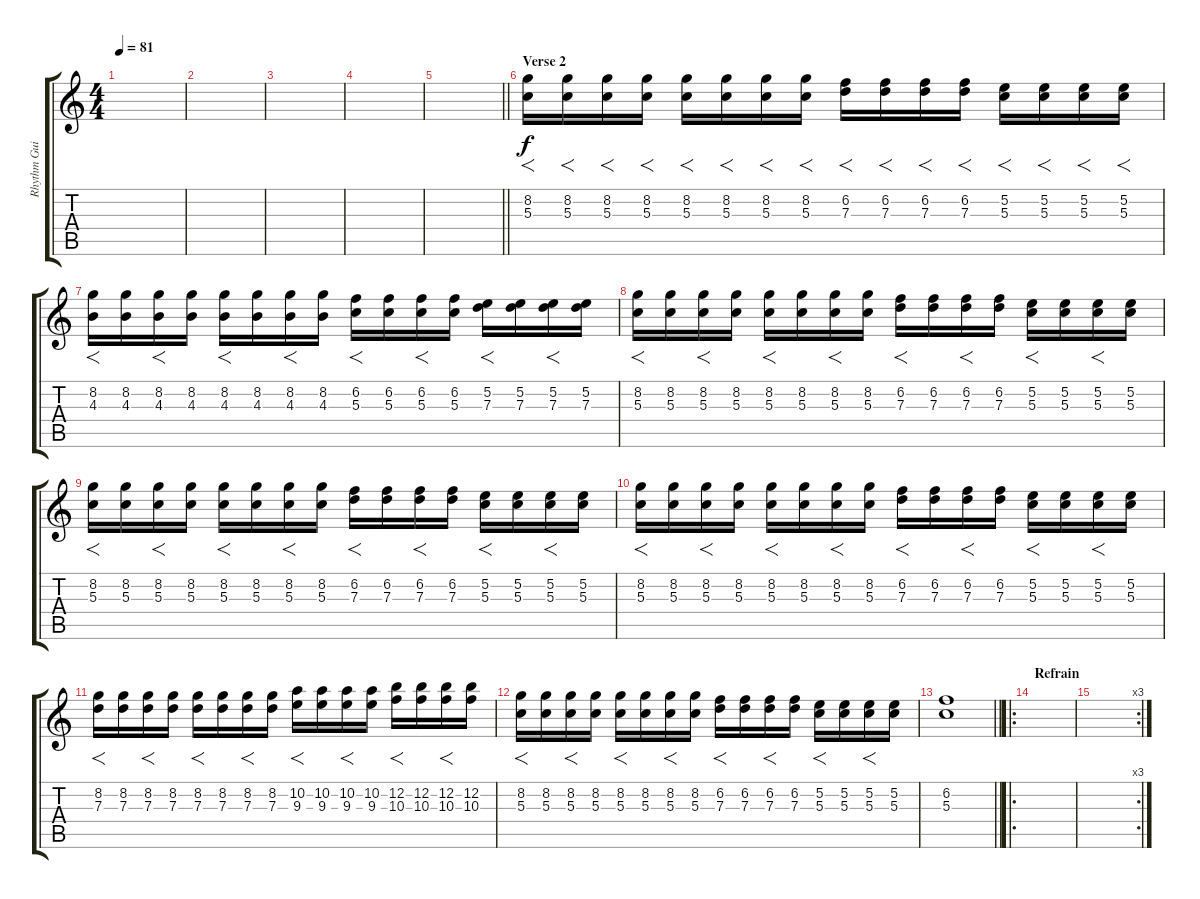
\track ("Rhythm Guitar #1" "Rhythm Gui") {instrument electricguitarclean}
\staff {score tabs}
\tuning (E4 B3 G3 D3 A2 E2) {hide}
\ts (4 4)
\tempo 81
\clef g2
\ks c
|
|
|
|
\barLineRight lightlight
|
\section ("" "Verse 2")
(8.2 5.3).16{f} (8.2 5.3).16{f} (8.2 5.3).16{f} (8.2 5.3).16{f} (8.2 5.3).16{f} (8.2 5.3).16{f} (8.2 5.3).16{f} (8.2 5.3).16{f} (6.2 7.3).16{f} (6.2 7.3).16{f} (6.2 7.3).16{f} (6.2 7.3).16{f} (5.2 5.3).16{f} (5.2 5.3).16{f} (5.2 5.3).16{f} (5.2 5.3).16{f} |
(8.2 4.3).16{f} (8.2 4.3).16 (8.2 4.3).16{f} (8.2 4.3).16 (8.2 4.3).16{f} (8.2 4.3).16 (8.2 4.3).16{f} (8.2 4.3).16 (6.2 5.3).16{f} (6.2 5.3).16 (6.2 5.3).16{f} (6.2 5.3).16 (5.2 7.3).16{f} (5.2 7.3).16 (5.2 7.3).16{f} (5.2 7.3).16 |
(8.2 5.3).16{f} (8.2 5.3).16 (8.2 5.3).16{f} (8.2 5.3).16 (8.2 5.3).16{f} (8.2 5.3).16 (8.2 5.3).16{f} (8.2 5.3).16 (6.2 7.3).16{f} (6.2 7.3).16 (6.2 7.3).16{f} (6.2 7.3).16 (5.2 5.3).16{f} (5.2 5.3).16 (5.2 5.3).16{f} (5.2 5.3).16 |
(8.2 5.3).16{f} (8.2 5.3).16 (8.2 5.3).16{f} (8.2 5.3).16 (8.2 5.3).16{f} (8.2 5.3).16 (8.2 5.3).16{f} (8.2 5.3).16 (6.2 7.3).16{f} (6.2 7.3).16 (6.2 7.3).16{f} (6.2 7.3).16 (5.2 5.3).16{f} (5.2 5.3).16 (5.2 5.3).16{f} (5.2 5.3).16 |
(8.2 5.3).16{f} (8.2 5.3).16 (8.2 5.3).16{f} (8.2 5.3).16 (8.2 5.3).16{f} (8.2 5.3).16 (8.2 5.3).16{f} (8.2 5.3).16 (6.2 7.3).16{f} (6.2 7.3).16 (6.2 7.3).16{f} (6.2 7.3).16 (5.2 5.3).16{f} (5.2 5.3).16 (5.2 5.3).16{f} (5.2 5.3).16 |
(8.2 7.3).16{f} (8.2 7.3).16 (8.2 7.3).16{f} (8.2 7.3).16 (8.2 7.3).16{f} (8.2 7.3).16 (8.2 7.3).16{f} (8.2 7.3).16 (10.2 9.3).16{f} (10.2 9.3).16 (10.2 9.3).16{f} (10.2 9.3).16 (12.2 10.3).16{f} (12.2 10.3).16 (12.2 10.3).16{f} (12.2 10.3).16 |
(8.2 5.3).16{f} (8.2 5.3).16 (8.2 5.3).16{f} (8.2 5.3).16 (8.2 5.3).16{f} (8.2 5.3).16 (8.2 5.3).16{f} (8.2 5.3).16 (6.2 7.3).16{f} (6.2 7.3).16 (6.2 7.3).16{f} (6.2 7.3).16 (5.2 5.3).16{f} (5.2 5.3).16 (5.2 5.3).16{f} (5.2 5.3).16 |
\barLineRight lightlight
(6.2 5.3).1 |
\ro
\section ("" "Refrain")
|
\rc 3
